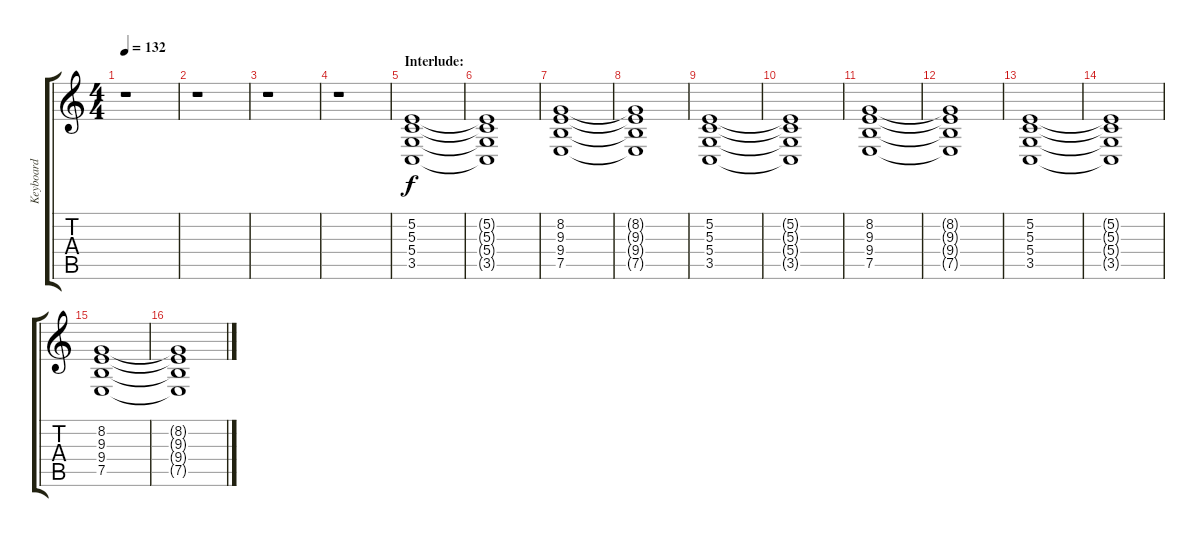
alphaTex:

\track ("Keyboard" "Keyboard") {instrument stringensemble1}
\staff {score tabs}
\tuning (E4 B3 G3 D3 A2 E2) {hide}
\ts (4 4)
\tempo 132
\clef g2
\ks c
r.1{dy f} |
r.1 |
r.1 |
r.1 |
\section ("" "Interlude:")
(5.2 5.3 5.4 3.5).1 |
(5.2{t} 5.3{t} 5.4{t} 3.5{t}).1 |
(8.2 9.3 9.4 7.5).1 |
(8.2{t} 9.3{t} 9.4{t} 7.5{t}).1 |
(5.2 5.3 5.4 3.5).1 |
(5.2{t} 5.3{t} 5.4{t} 3.5{t}).1 |
(8.2 9.3 9.4 7.5).1 |
(8.2{t} 9.3{t} 9.4{t} 7.5{t}).1 |
(5.2 5.3 5.4 3.5).1 |
(5.2{t} 5.3{t} 5.4{t} 3.5{t}).1 |
(8.2 9.3 9.4 7.5).1 |
(8.2{t} 9.3{t} 9.4{t} 7.5{t}).1
